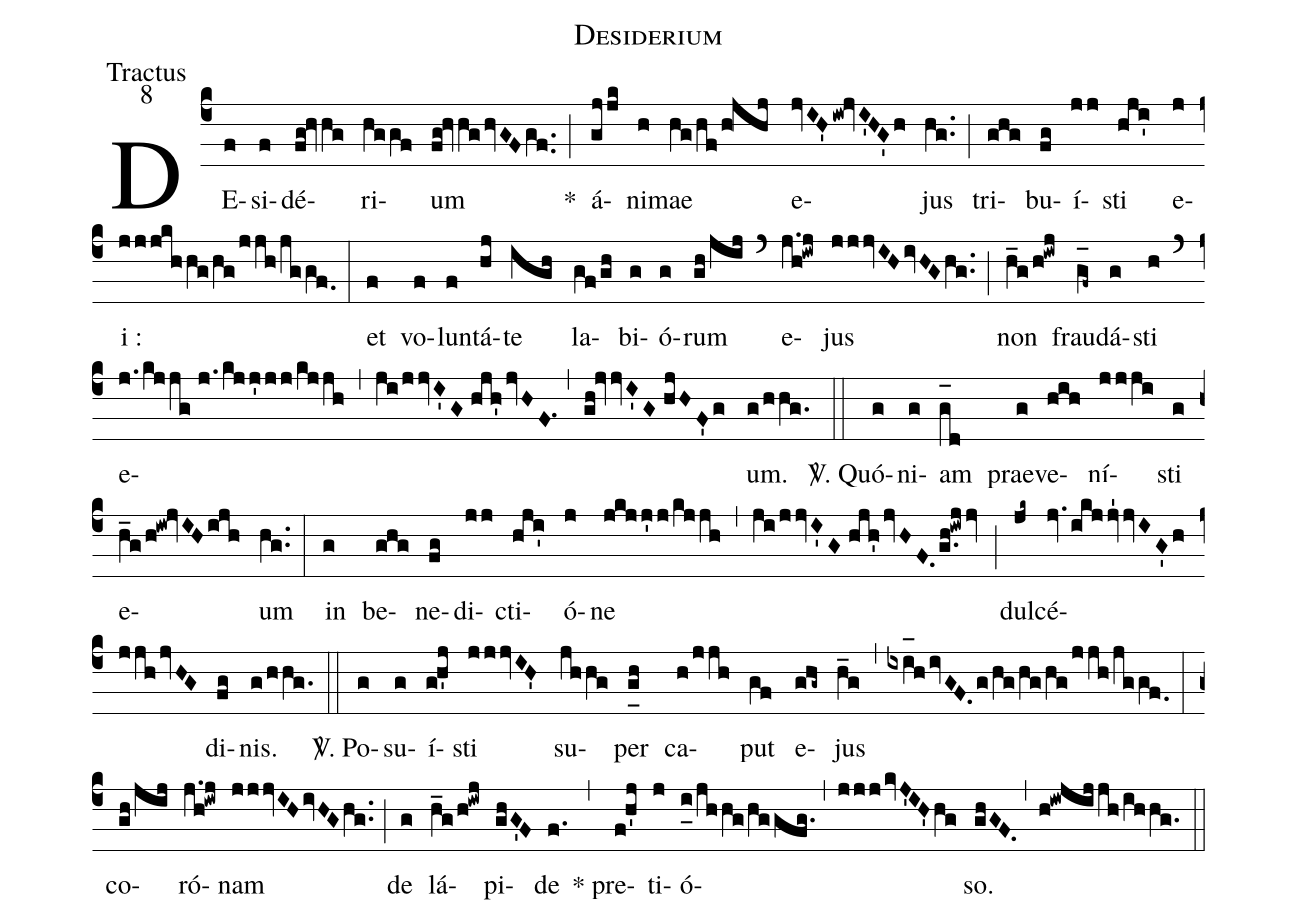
name:Desiderium;
office-part:Tractus;
mode:8;
%%
(c4) DE(f)si(f)dé(fg!hvhg)ri(hggf)um(fg!hvhghvGFgf..) <clear>*(;) á(gjjk)ni(h)mae(hg/hf/h!jhj) e(jvIH'iw!jvI'HG'h)jus(hg..) (;) tri(ghg)bu(fg)í(jj)sti(hji') e(j)i :(jjjkhhg/hg/jjh/jggf.0) (:) et(f) vo(f)lun(f)tá(hj)te(igh) la(gf/gh)bi(g)ó(g)rum(gh/jij) (`) e(j.h!iwj)jus(jjjvIHivHGhg..) (;) non(h_g/h!iwj) frau(g_[oh:h]f~)dá(g)sti(h) (`) e(j./kjjg//j./kjj'jj/kjjh)(,)(ji/jjvI'G//hjh'jvHF.1)(,)(gh!jvvI'G//hjHF'g)um.(g/hhg.) (::)
<sp>V/</sp>. Quó(g)ni(g)am(g_[oh:h]d) prae(g)ve(hih)ní(jjji)sti(g) e(h_g/h!iw!jvIHijh)um(hg..) (:) in(g) be(ghg)ne(fg)di(jj)cti(hji')ó(j)ne(jkjj'j/kjjh) (,) (ji/jjvI'G//hjh'jvHF.g.h!iwjjv) (;) dul(jk~)cé(jv.ikjjv'1jvIG'h//jjhjvHG)di(fg)nis.(g/hhg.) (::)
<sp>V/</sp>. Po(g)su(g)í(gh'j)sti(jjjvIH') su(jhhg)per(g_[uh:l]h) ca(h/jjh)put(gf) e(ghg~)jus(h_g) (,) (ixi_[oh:h]hivGF.g/hg/hg/hg/jjh/jggf.0) (:) co(gh/jij)ró(j.h!iwj)nam(jjjvIHivHGhg..) (;) de(g) lá(h_g/h!iwj)pi(ghG'F)de(f.) (,) * pre(f!h'j)ti(j)ó(i_0[uh:l]/jhhg/hggfg.)(,)(jjjkvJ'IH'hg)so.(ghGF.) (,) (h!iwjijjh/ihhg.) (::)
